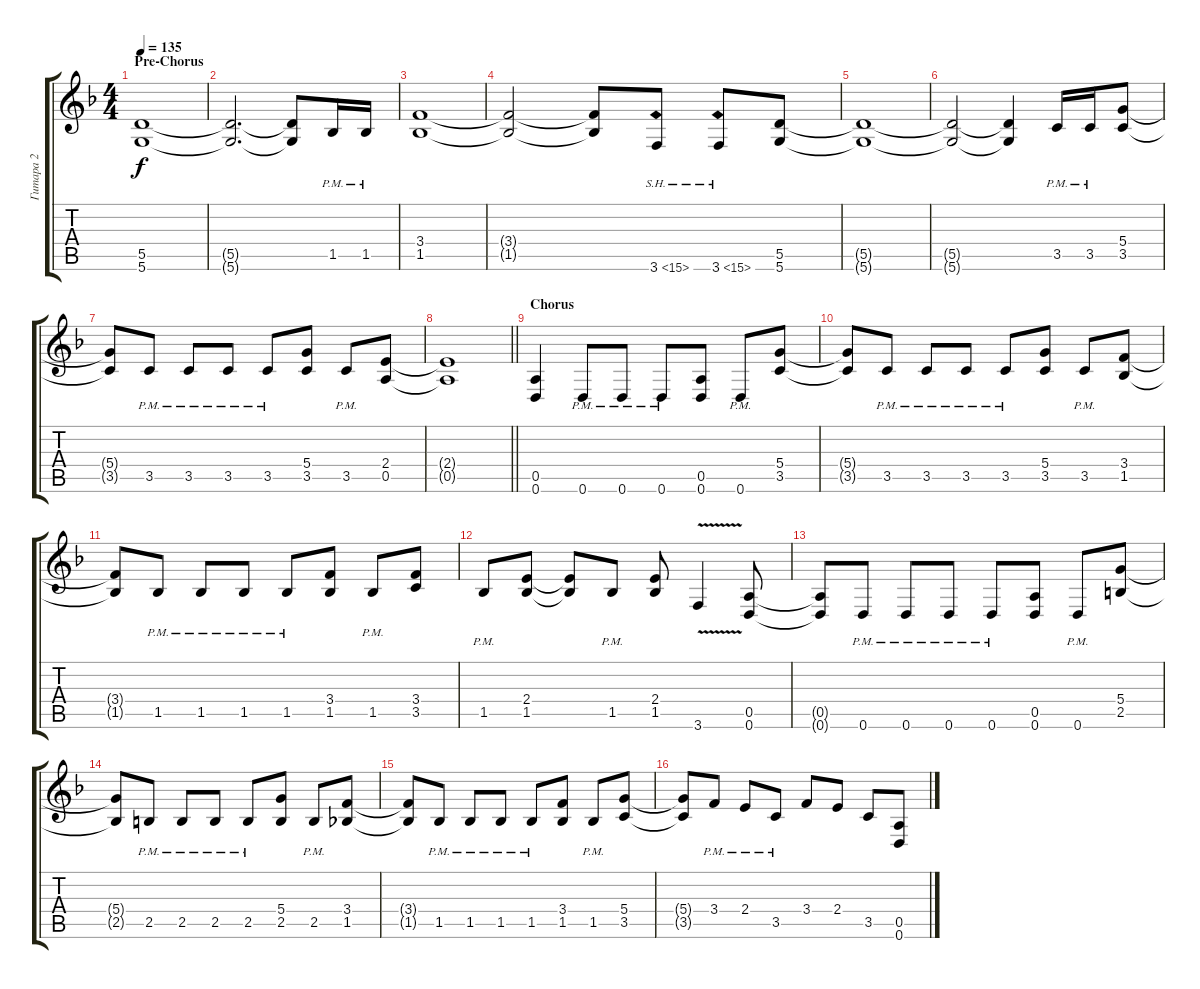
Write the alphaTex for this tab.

\track ("Гитара 2" "Гитара 2") {instrument distortionguitar}
\staff {score tabs}
\tuning (E4 B3 G3 D3 A2 D2) {hide}
\ts (4 4)
\section ("" "Pre-Chorus")
\tempo 135
\clef g2
\ks dminor
(5.5{t} 5.6{t}).1{dy f} |
(5.5{t} 5.6{t}).2{d} (5.5{t} 5.6{t}).8 1.5{pm}.16 1.5{pm}.16 |
(3.4 1.5).1 |
(3.4{t} 1.5{t}).2 (3.4{t} 1.5{t}).8 3.6{sh 12}.8 3.6{sh 12}.8 (5.5 5.6).8 |
(5.5{t} 5.6{t}).1 |
(5.5{t} 5.6{t}).2 (5.5{t} 5.6{t}).4 3.5{pm}.16 3.5{pm}.16 (5.4 3.5).8 |
(5.4{t} 3.5{t}).8 3.5{pm}.8 3.5{pm}.8 3.5{pm}.8 3.5{pm}.8 (5.4 3.5).8 3.5{pm}.8 (2.4 0.5).8 |
\barLineRight lightlight
(2.4{t} 0.5{t}).1 |
\section ("" "Chorus")
(0.5 0.6).4 0.6{pm}.8 0.6{pm}.8 0.6{pm}.8 (0.5 0.6).8 0.6{pm}.8 (5.4 3.5).8 |
(5.4{t} 3.5{t}).8 3.5{pm}.8 3.5{pm}.8 3.5{pm}.8 3.5{pm}.8 (5.4 3.5).8 3.5{pm}.8 (3.4 1.5).8 |
(3.4{t} 1.5{t}).8 1.5{pm}.8 1.5{pm}.8 1.5{pm}.8 1.5{pm}.8 (3.4 1.5).8 1.5{pm}.8 (3.4 3.5).8 |
1.5{pm}.8 (2.4 1.5).8 (2.4{t} 1.5{t}).8 1.5{pm}.8 (2.4 1.5).8 3.6{v}.4 (0.5 0.6).8 |
(0.5{t} 0.6{t}).8 0.6{pm}.8 0.6{pm}.8 0.6{pm}.8 0.6{pm}.8 (0.5 0.6).8 0.6{pm}.8 (5.4 2.5).8 |
(5.4{t} 2.5{t}).8 2.5{pm}.8 2.5{pm}.8 2.5{pm}.8 2.5{pm}.8 (5.4 2.5).8 2.5{pm}.8 (3.4 1.5).8 |
(3.4{t} 1.5{t}).8 1.5{pm}.8 1.5{pm}.8 1.5{pm}.8 1.5{pm}.8 (3.4 1.5).8 1.5{pm}.8 (5.4 3.5).8 |
(5.4{t} 3.5{t}).8 3.4{pm}.8 2.4{pm}.8 3.5{pm}.8 3.4.8 2.4.8 3.5.8 (0.5 0.6).8
